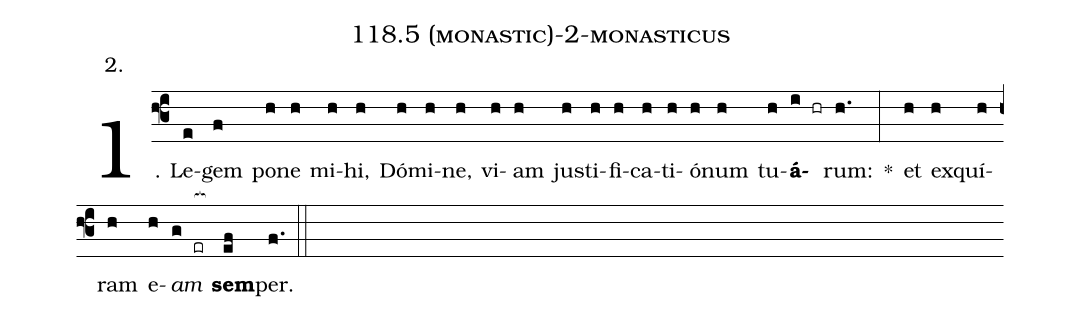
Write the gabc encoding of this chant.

name: 118.5 (monastic)-2-monasticus;
annotation: 2.;
%%
(f3)1. Le(e)gem(f) po(h)ne(h) mi(h)hi,(h) Dó(h)mi(h)ne,(h) vi(h)am(h) jus(h)ti(h)fi(h)ca(h)ti(h)ó(h)num(h) tu(h)<b>á</b>(i hr)rum:(h.) *(:) et(h) ex(h)quí(h)ram(h) e(h)<i>am</i>(g er[ocb:1{]) <b>sem</b>(ef[ocb:0}])per.(f.) (::)
